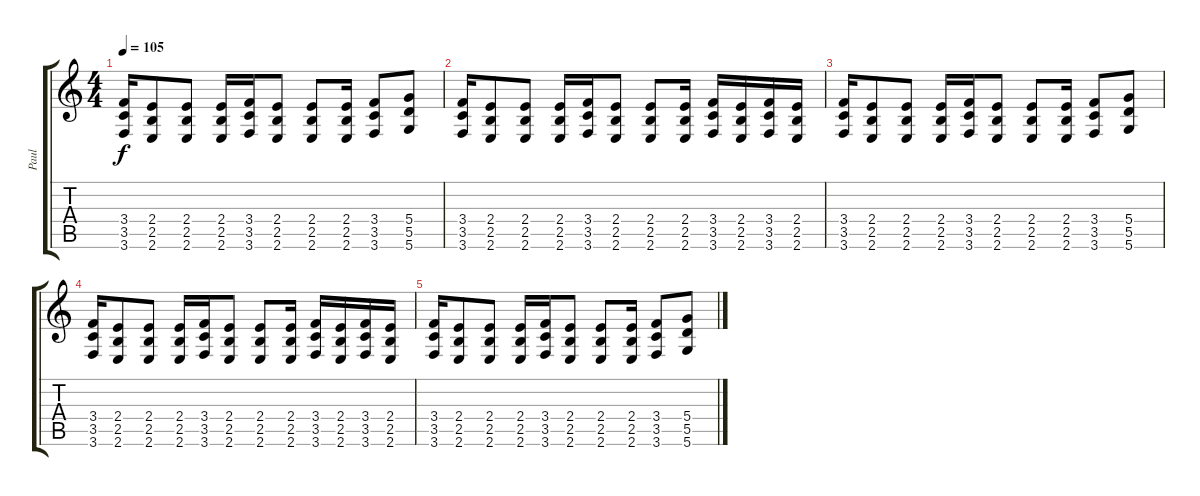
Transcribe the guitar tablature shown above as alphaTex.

\track ("Paul" "Paul") {instrument distortionguitar}
\staff {score tabs}
\tuning (E4 B3 G3 D3 A2 D2) {hide}
\ts (4 4)
\tempo 105
\clef g2
\ks c
(3.4 3.5 3.6).16{dy f} (2.4 2.5 2.6).8 (2.4 2.5 2.6).8 (2.4 2.5 2.6).16 (3.4 3.5 3.6).16 (2.4 2.5 2.6).8 (2.4 2.5 2.6).8 (2.4 2.5 2.6).16 (3.4 3.5 3.6).8 (5.4 5.5 5.6).8 |
(3.4 3.5 3.6).16 (2.4 2.5 2.6).8 (2.4 2.5 2.6).8 (2.4 2.5 2.6).16 (3.4 3.5 3.6).16 (2.4 2.5 2.6).8 (2.4 2.5 2.6).8 (2.4 2.5 2.6).16 (3.4 3.5 3.6).16 (2.4 2.5 2.6).16 (3.4 3.5 3.6).16 (2.4 2.5 2.6).16 |
(3.4 3.5 3.6).16 (2.4 2.5 2.6).8 (2.4 2.5 2.6).8 (2.4 2.5 2.6).16 (3.4 3.5 3.6).16 (2.4 2.5 2.6).8 (2.4 2.5 2.6).8 (2.4 2.5 2.6).16 (3.4 3.5 3.6).8 (5.4 5.5 5.6).8 |
(3.4 3.5 3.6).16 (2.4 2.5 2.6).8 (2.4 2.5 2.6).8 (2.4 2.5 2.6).16 (3.4 3.5 3.6).16 (2.4 2.5 2.6).8 (2.4 2.5 2.6).8 (2.4 2.5 2.6).16 (3.4 3.5 3.6).16 (2.4 2.5 2.6).16 (3.4 3.5 3.6).16 (2.4 2.5 2.6).16 |
(3.4 3.5 3.6).16 (2.4 2.5 2.6).8 (2.4 2.5 2.6).8 (2.4 2.5 2.6).16 (3.4 3.5 3.6).16 (2.4 2.5 2.6).8 (2.4 2.5 2.6).8 (2.4 2.5 2.6).16 (3.4 3.5 3.6).8 (5.4 5.5 5.6).8
